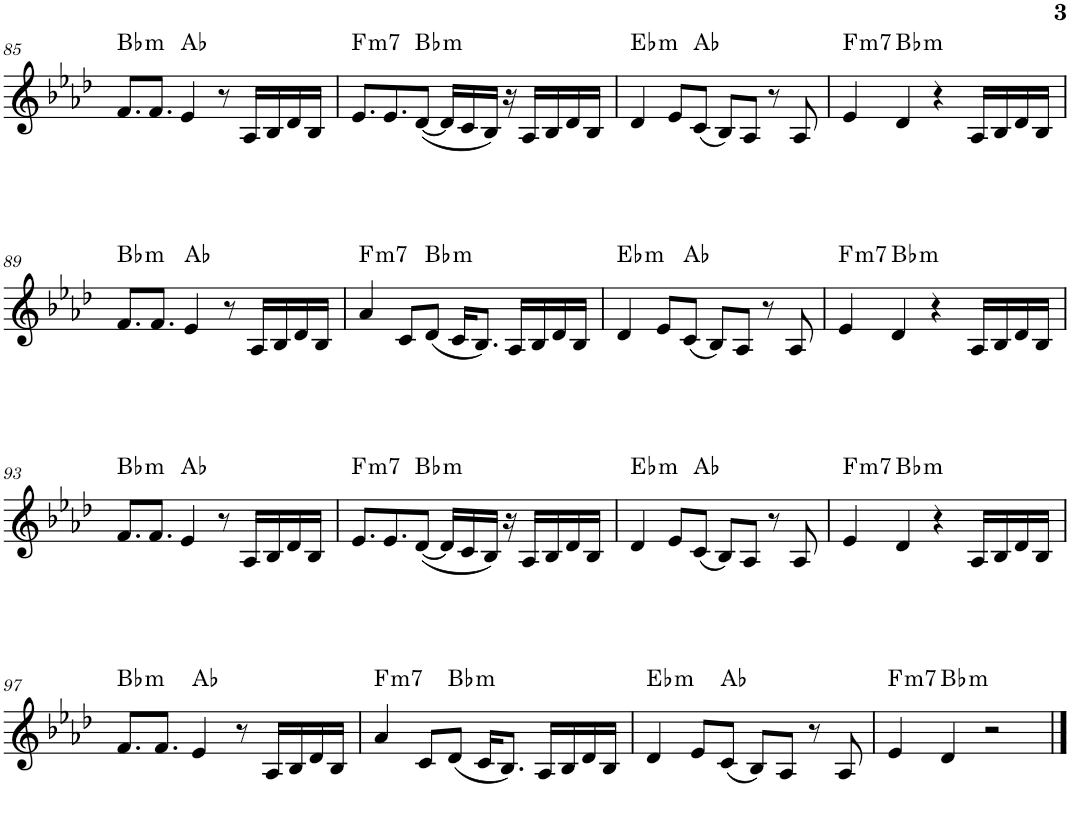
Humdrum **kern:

**kern	**harte
*part1	*part1
*staff1	*
*I"Piano	*
*I'Pno.	*
!!LO:PB:g=z
*clefG2	*
*k[b-e-a-d-]	*
*M4/4	*
=85	=85
!	!LO:H:kt=m
8.f/L	Bb:min
8.f/J	.
4e-/	Ab:maj
8r	.
16A-/LL	.
16B-/	.
16d-/	.
16B-/JJ	.
=86	=86
!	!LO:H:kt=m7
8.e-/L	F:min7
8.e-/	.
!	!LO:H:kt=m
([8d-/J	Bb:min
16d-/LL]	.
16c/	.
16B-/JJ)	.
16r	.
16A-/LL	.
16B-/	.
16d-/	.
16B-/JJ	.
=87	=87
!	!LO:H:kt=m
4d-/	Eb:min
8e-/L	.
(8c/J	Ab:maj
8B-/L)	.
8A-/J	.
8r	.
8A-/	.
=88	=88
!	!LO:H:kt=m7
4e-/	F:min7
!	!LO:H:kt=m
4d-/	Bb:min
4r	.
16A-/LL	.
16B-/	.
16d-/	.
16B-/JJ	.
!!LO:LB:g=z
=89	=89
!	!LO:H:kt=m
8.f/L	Bb:min
8.f/J	.
4e-/	Ab:maj
8r	.
16A-/LL	.
16B-/	.
16d-/	.
16B-/JJ	.
=90	=90
!	!LO:H:kt=m7
4a-/	F:min7
8c/L	.
!	!LO:H:kt=m
(8d-/J	Bb:min
16c/KL	.
8.B-/J)	.
16A-/LL	.
16B-/	.
16d-/	.
16B-/JJ	.
=91	=91
!	!LO:H:kt=m
4d-/	Eb:min
8e-/L	.
(8c/J	Ab:maj
8B-/L)	.
8A-/J	.
8r	.
8A-/	.
=92	=92
!	!LO:H:kt=m7
4e-/	F:min7
!	!LO:H:kt=m
4d-/	Bb:min
4r	.
16A-/LL	.
16B-/	.
16d-/	.
16B-/JJ	.
!!LO:LB:g=z
=93	=93
!	!LO:H:kt=m
8.f/L	Bb:min
8.f/J	.
4e-/	Ab:maj
8r	.
16A-/LL	.
16B-/	.
16d-/	.
16B-/JJ	.
=94	=94
!	!LO:H:kt=m7
8.e-/L	F:min7
8.e-/	.
!	!LO:H:kt=m
([8d-/J	Bb:min
16d-/LL]	.
16c/	.
16B-/JJ)	.
16r	.
16A-/LL	.
16B-/	.
16d-/	.
16B-/JJ	.
=95	=95
!	!LO:H:kt=m
4d-/	Eb:min
8e-/L	.
(8c/J	Ab:maj
8B-/L)	.
8A-/J	.
8r	.
8A-/	.
=96	=96
!	!LO:H:kt=m7
4e-/	F:min7
!	!LO:H:kt=m
4d-/	Bb:min
4r	.
16A-/LL	.
16B-/	.
16d-/	.
16B-/JJ	.
!!LO:LB:g=z
=97	=97
!	!LO:H:kt=m
8.f/L	Bb:min
8.f/J	.
4e-/	Ab:maj
8r	.
16A-/LL	.
16B-/	.
16d-/	.
16B-/JJ	.
=98	=98
!	!LO:H:kt=m7
4a-/	F:min7
8c/L	.
!	!LO:H:kt=m
(8d-/J	Bb:min
16c/KL	.
8.B-/J)	.
16A-/LL	.
16B-/	.
16d-/	.
16B-/JJ	.
=99	=99
!	!LO:H:kt=m
4d-/	Eb:min
8e-/L	.
(8c/J	Ab:maj
8B-/L)	.
8A-/J	.
8r	.
8A-/	.
=100	=100
!	!LO:H:kt=m7
4e-/	F:min7
!	!LO:H:kt=m
4d-/	Bb:min
2r	.
==	==
*-	*-
